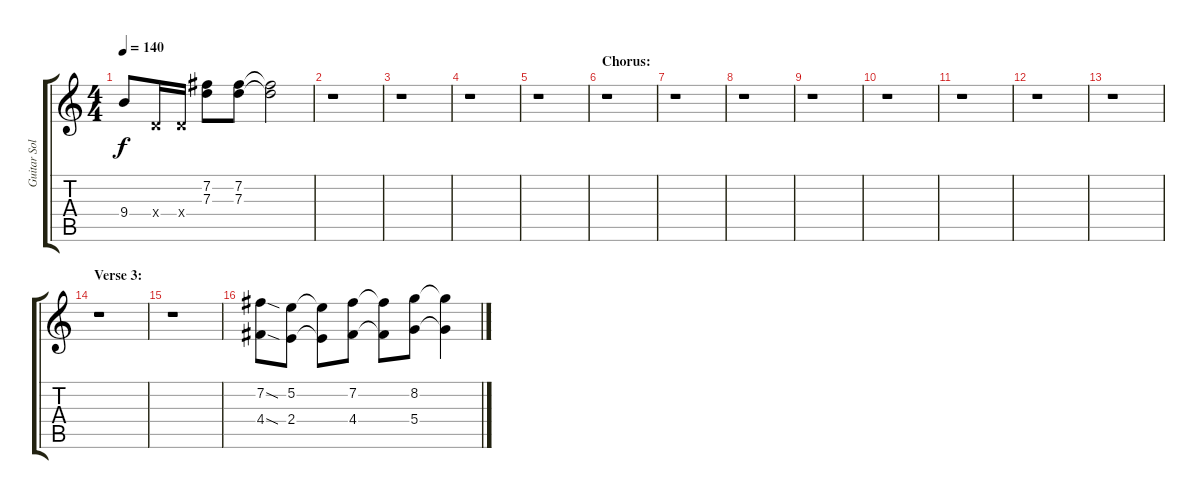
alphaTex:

\track ("Guitar Solo's" "Guitar Sol") {instrument distortionguitar}
\staff {score tabs}
\tuning (E4 B3 G3 D3 A2 E2) {hide}
\ts (4 4)
\tempo 140
\clef g2
\ks c
9.4.8{dy f} 0.4{x}.16 0.4{x}.16 (7.2 7.3).8 (7.2 7.3).8 (7.2{t} 7.3{t}).2 |
r.1 |
r.1 |
r.1 |
r.1 |
\section ("" "Chorus:")
r.1 |
r.1 |
r.1 |
r.1 |
r.1 |
r.1 |
r.1 |
r.1 |
\section ("" "Verse 3:")
r.1 |
r.1 |
(7.2{sod} 4.4{sod}).8{volume 12} (5.2 2.4).8 (5.2{t} 2.4{t}).8 (7.2 4.4).8 (7.2{t} 4.4{t}).8 (8.2 5.4).8 (8.2{t} 5.4{t}).4
